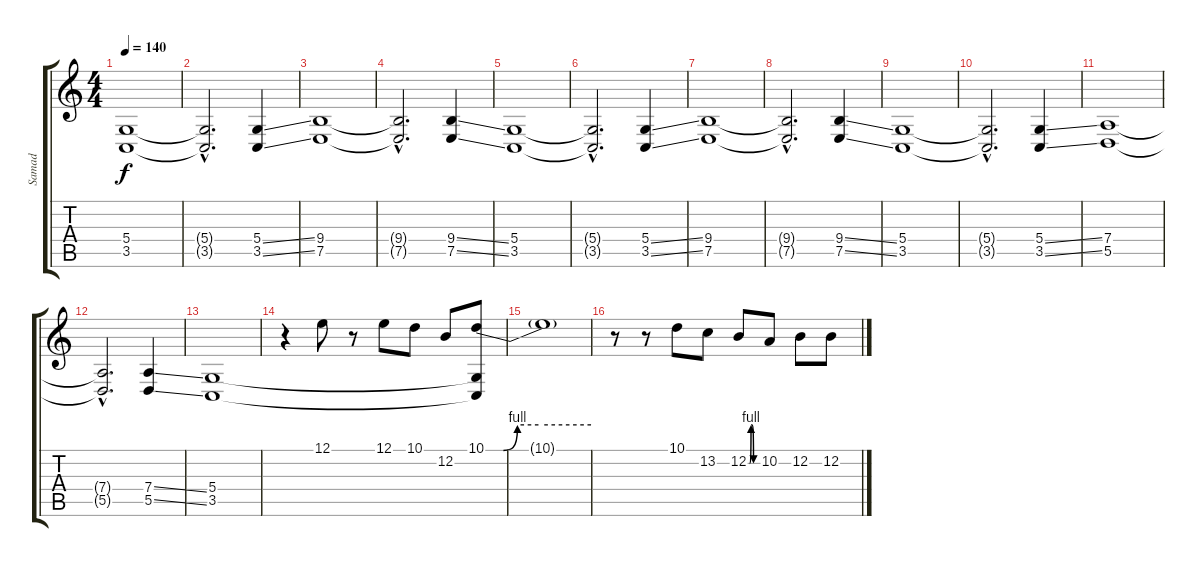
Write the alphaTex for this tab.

\track ("Samad" "Samad") {instrument lead5charang}
\staff {score tabs}
\tuning (E4 B3 G3 D3 A2 E2) {hide}
\ts (4 4)
\tempo 140
\clef g2
\ks c
(5.4 3.5).1{dy f} |
(5.4{hac t} 3.5{hac t}).2{d} (5.4{ss} 3.5{ss}).4 |
(9.4 7.5).1 |
(9.4{hac t} 7.5{hac t}).2{d} (9.4{ss} 7.5{ss}).4 |
(5.4 3.5).1 |
(5.4{hac t} 3.5{hac t}).2{d} (5.4{ss} 3.5{ss}).4 |
(9.4 7.5).1 |
(9.4{hac t} 7.5{hac t}).2{d} (9.4{ss} 7.5{ss}).4 |
(5.4 3.5).1 |
(5.4{hac t} 3.5{hac t}).2{d} (5.4{ss} 3.5{ss}).4 |
(7.4 5.5).1 |
(7.4{hac t} 5.5{hac t}).2{d} (7.4{ss} 5.5{ss}).4 |
(5.4 3.5).1 |
\section ("" "")
r.4{volume 16} 12.1.8 r.8 12.1.8 10.1.8 12.2.8 (10.1{be (custom 0 0 10 0 18 4 30 4 60 4)} 5.4{t} 3.5{t}).8 |
10.1{t}.1 |
r.8 r.8 10.1.8 13.2.8 12.2{be (custom 0 0 6 0 9 0 18 4 24 4 34 0 45 0 60 0)}.8 10.2.8 12.2.8 12.2.8
